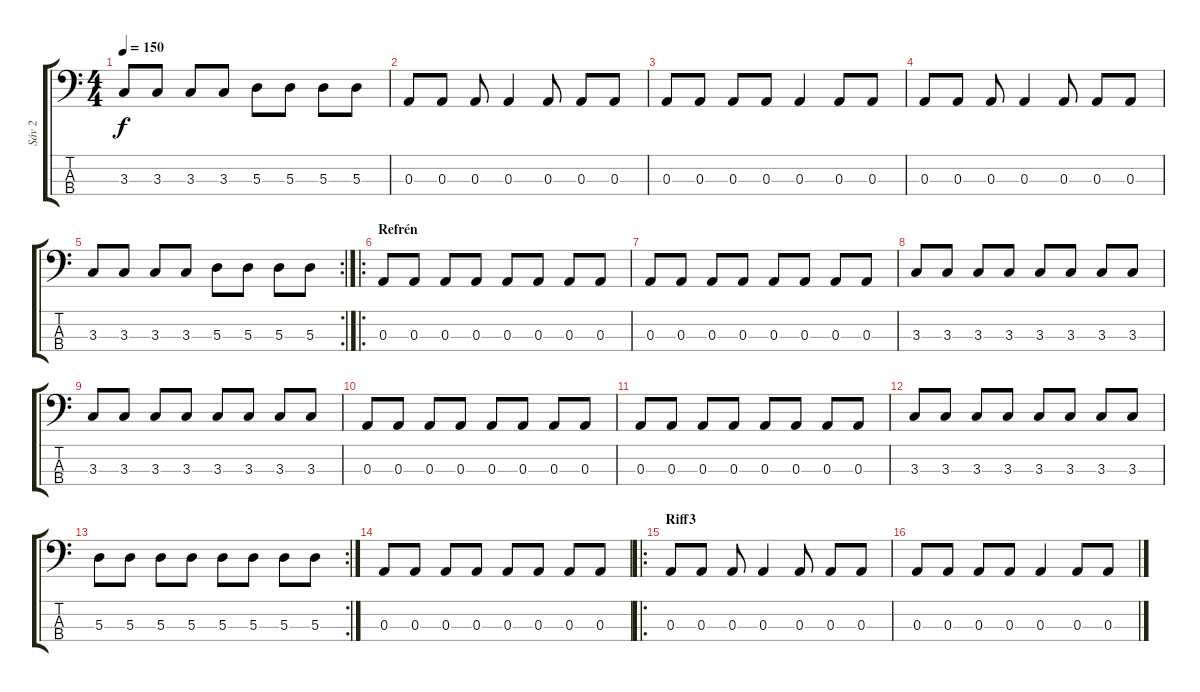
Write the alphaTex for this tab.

\track ("Sáv 2" "Sáv 2") {instrument electricbasspick}
\staff {score tabs}
\tuning (G2 D2 A1 E1) {hide}
\ts (4 4)
\tempo 150
\clef f4
\ks c
3.3.8{dy f} 3.3.8 3.3.8 3.3.8 5.3.8 5.3.8 5.3.8 5.3.8 |
0.3.8 0.3.8 0.3.8 0.3.4 0.3.8 0.3.8 0.3.8 |
0.3.8 0.3.8 0.3.8 0.3.8 0.3.4 0.3.8 0.3.8 |
0.3.8 0.3.8 0.3.8 0.3.4 0.3.8 0.3.8 0.3.8 |
\rc 2
3.3.8 3.3.8 3.3.8 3.3.8 5.3.8 5.3.8 5.3.8 5.3.8 |
\ro
\section ("" "Refrén")
0.3.8 0.3.8 0.3.8 0.3.8 0.3.8 0.3.8 0.3.8 0.3.8 |
0.3.8 0.3.8 0.3.8 0.3.8 0.3.8 0.3.8 0.3.8 0.3.8 |
3.3.8 3.3.8 3.3.8 3.3.8 3.3.8 3.3.8 3.3.8 3.3.8 |
3.3.8 3.3.8 3.3.8 3.3.8 3.3.8 3.3.8 3.3.8 3.3.8 |
0.3.8 0.3.8 0.3.8 0.3.8 0.3.8 0.3.8 0.3.8 0.3.8 |
0.3.8 0.3.8 0.3.8 0.3.8 0.3.8 0.3.8 0.3.8 0.3.8 |
3.3.8 3.3.8 3.3.8 3.3.8 3.3.8 3.3.8 3.3.8 3.3.8 |
\rc 2
5.3.8 5.3.8 5.3.8 5.3.8 5.3.8 5.3.8 5.3.8 5.3.8 |
0.3.8 0.3.8 0.3.8 0.3.8 0.3.8 0.3.8 0.3.8 0.3.8 |
\ro
\section ("" "Riff3")
0.3.8 0.3.8 0.3.8 0.3.4 0.3.8 0.3.8 0.3.8 |
0.3.8 0.3.8 0.3.8 0.3.8 0.3.4 0.3.8 0.3.8
